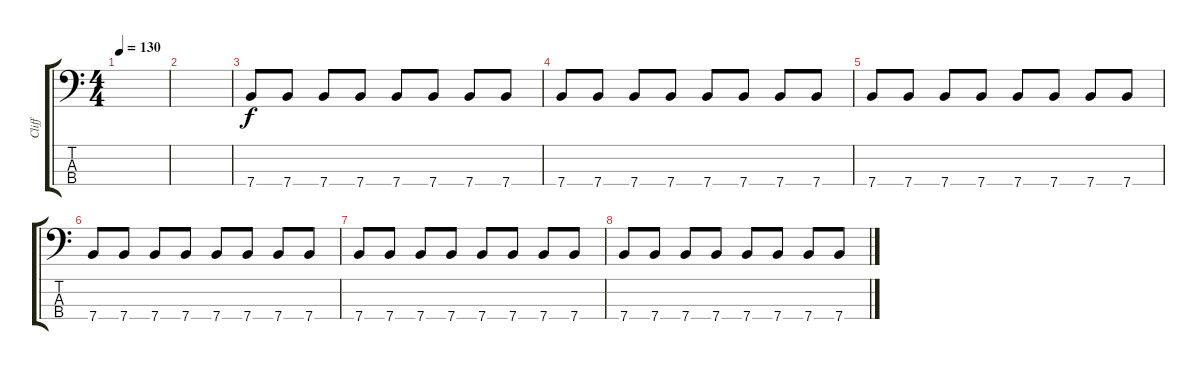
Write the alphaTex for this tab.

\track ("Cliff" "Cliff") {instrument electricbassfinger}
\staff {score tabs}
\tuning (G2 D2 A1 E1) {hide}
\ts (4 4)
\tempo 130
\clef f4
\ks c
|
|
7.4.8 7.4.8 7.4.8 7.4.8 7.4.8 7.4.8 7.4.8 7.4.8 |
7.4.8 7.4.8 7.4.8 7.4.8 7.4.8 7.4.8 7.4.8 7.4.8 |
7.4.8 7.4.8 7.4.8 7.4.8 7.4.8 7.4.8 7.4.8 7.4.8 |
7.4.8 7.4.8 7.4.8 7.4.8 7.4.8 7.4.8 7.4.8 7.4.8 |
7.4.8 7.4.8 7.4.8 7.4.8 7.4.8 7.4.8 7.4.8 7.4.8 |
7.4.8 7.4.8 7.4.8 7.4.8 7.4.8 7.4.8 7.4.8 7.4.8
